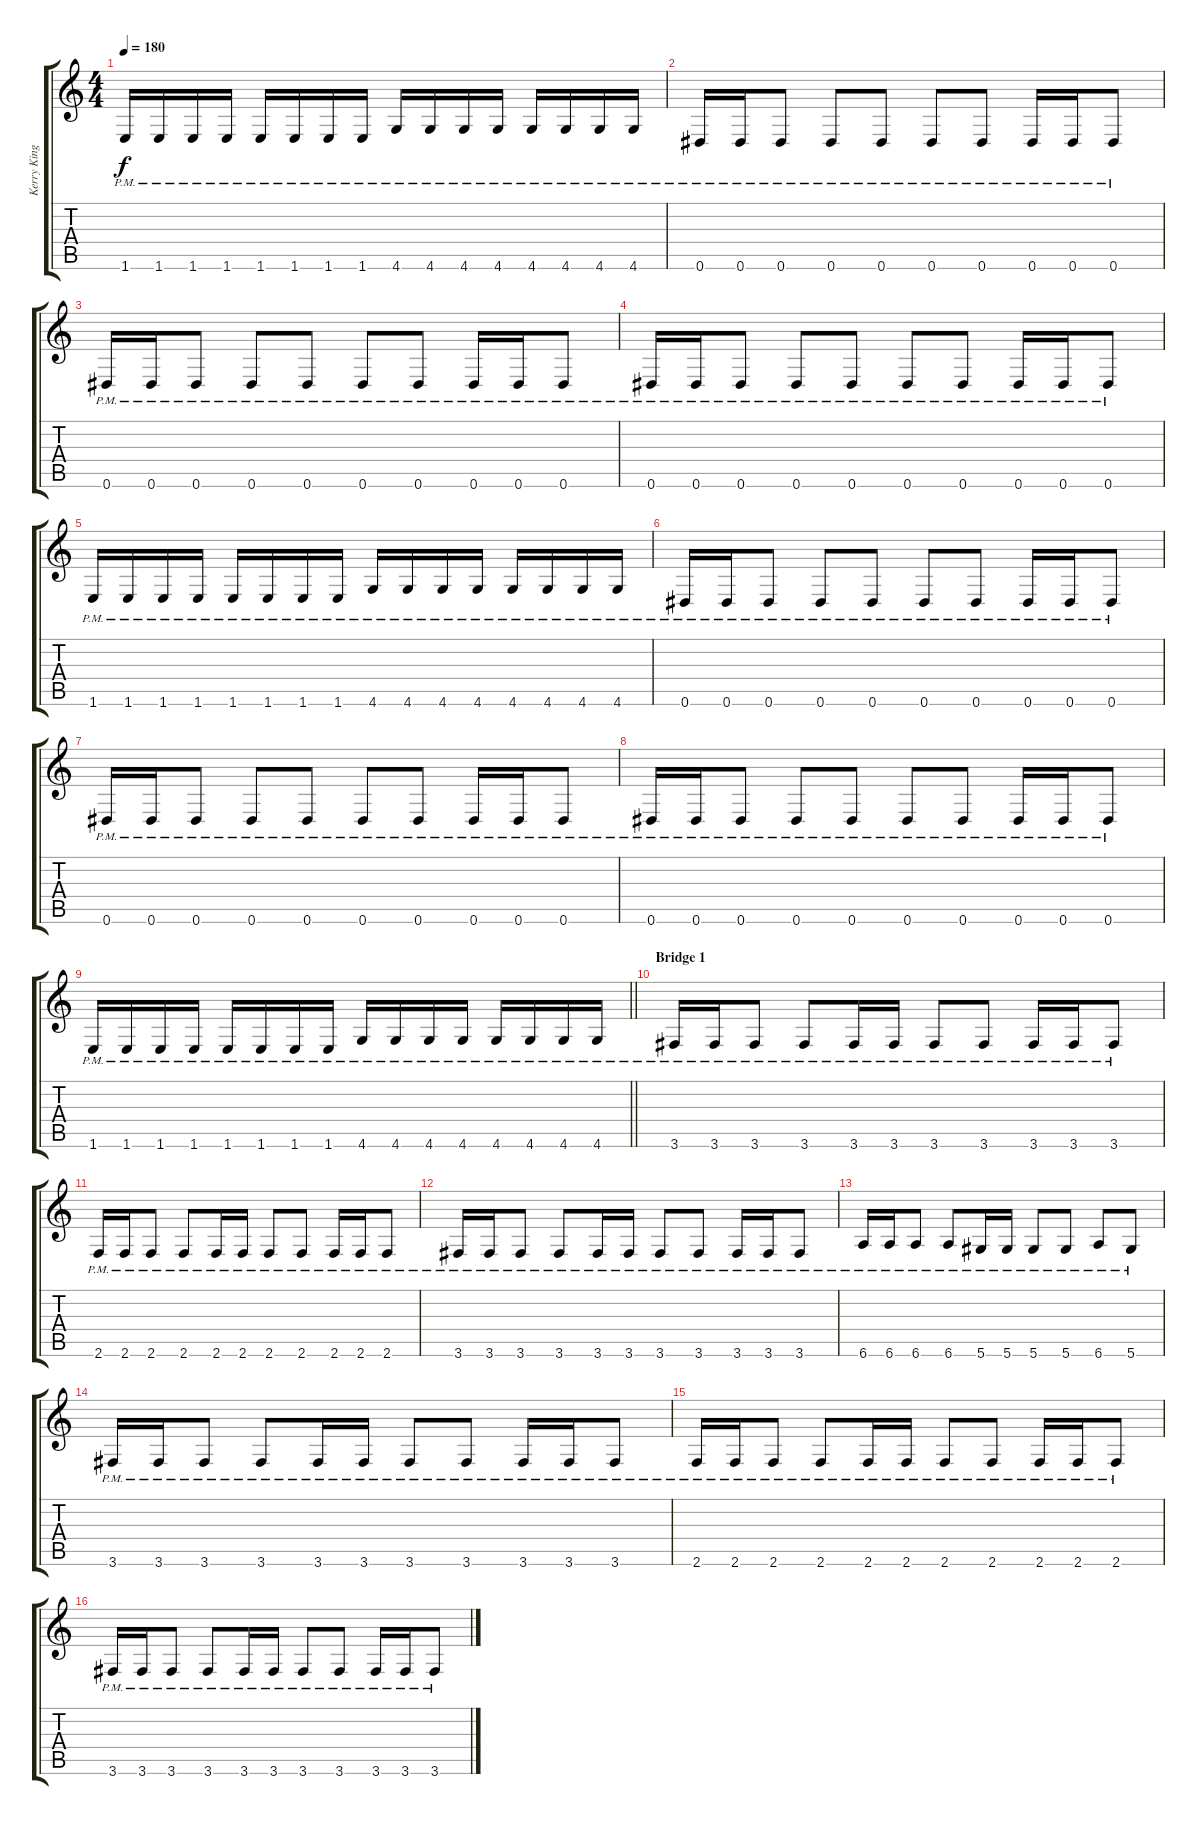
\track ("Kerry King" "Kerry King") {instrument distortionguitar}
\staff {score tabs}
\tuning (Eb4 Bb3 Gb3 Db3 Ab2 Eb2) {hide}
\ts (4 4)
\tempo 180
\clef g2
\ks c
1.6{pm}.16{dy f} 1.6{pm}.16 1.6{pm}.16 1.6{pm}.16 1.6{pm}.16 1.6{pm}.16 1.6{pm}.16 1.6{pm}.16 4.6{pm}.16 4.6{pm}.16 4.6{pm}.16 4.6{pm}.16 4.6{pm}.16 4.6{pm}.16 4.6{pm}.16 4.6{pm}.16 |
0.6{pm}.16 0.6{pm}.16 0.6{pm}.8 0.6{pm}.8 0.6{pm}.8 0.6{pm}.8 0.6{pm}.8 0.6{pm}.16 0.6{pm}.16 0.6{pm}.8 |
0.6{pm}.16 0.6{pm}.16 0.6{pm}.8 0.6{pm}.8 0.6{pm}.8 0.6{pm}.8 0.6{pm}.8 0.6{pm}.16 0.6{pm}.16 0.6{pm}.8 |
0.6{pm}.16 0.6{pm}.16 0.6{pm}.8 0.6{pm}.8 0.6{pm}.8 0.6{pm}.8 0.6{pm}.8 0.6{pm}.16 0.6{pm}.16 0.6{pm}.8 |
1.6{pm}.16 1.6{pm}.16 1.6{pm}.16 1.6{pm}.16 1.6{pm}.16 1.6{pm}.16 1.6{pm}.16 1.6{pm}.16 4.6{pm}.16 4.6{pm}.16 4.6{pm}.16 4.6{pm}.16 4.6{pm}.16 4.6{pm}.16 4.6{pm}.16 4.6{pm}.16 |
0.6{pm}.16 0.6{pm}.16 0.6{pm}.8 0.6{pm}.8 0.6{pm}.8 0.6{pm}.8 0.6{pm}.8 0.6{pm}.16 0.6{pm}.16 0.6{pm}.8 |
0.6{pm}.16 0.6{pm}.16 0.6{pm}.8 0.6{pm}.8 0.6{pm}.8 0.6{pm}.8 0.6{pm}.8 0.6{pm}.16 0.6{pm}.16 0.6{pm}.8 |
0.6{pm}.16 0.6{pm}.16 0.6{pm}.8 0.6{pm}.8 0.6{pm}.8 0.6{pm}.8 0.6{pm}.8 0.6{pm}.16 0.6{pm}.16 0.6{pm}.8 |
\barLineRight lightlight
1.6{pm}.16 1.6{pm}.16 1.6{pm}.16 1.6{pm}.16 1.6{pm}.16 1.6{pm}.16 1.6{pm}.16 1.6{pm}.16 4.6{pm}.16 4.6{pm}.16 4.6{pm}.16 4.6{pm}.16 4.6{pm}.16 4.6{pm}.16 4.6{pm}.16 4.6{pm}.16 |
\section ("" "Bridge 1")
3.6{pm}.16 3.6{pm}.16 3.6{pm}.8 3.6{pm}.8 3.6{pm}.16 3.6{pm}.16 3.6{pm}.8 3.6{pm}.8 3.6{pm}.16 3.6{pm}.16 3.6{pm}.8 |
2.6{pm}.16 2.6{pm}.16 2.6{pm}.8 2.6{pm}.8 2.6{pm}.16 2.6{pm}.16 2.6{pm}.8 2.6{pm}.8 2.6{pm}.16 2.6{pm}.16 2.6{pm}.8 |
3.6{pm}.16 3.6{pm}.16 3.6{pm}.8 3.6{pm}.8 3.6{pm}.16 3.6{pm}.16 3.6{pm}.8 3.6{pm}.8 3.6{pm}.16 3.6{pm}.16 3.6{pm}.8 |
6.6{pm}.16 6.6{pm}.16 6.6{pm}.8 6.6{pm}.8 5.6{pm}.16 5.6{pm}.16 5.6{pm}.8 5.6{pm}.8 6.6{pm}.8 5.6{pm}.8 |
3.6{pm}.16 3.6{pm}.16 3.6{pm}.8 3.6{pm}.8 3.6{pm}.16 3.6{pm}.16 3.6{pm}.8 3.6{pm}.8 3.6{pm}.16 3.6{pm}.16 3.6{pm}.8 |
2.6{pm}.16 2.6{pm}.16 2.6{pm}.8 2.6{pm}.8 2.6{pm}.16 2.6{pm}.16 2.6{pm}.8 2.6{pm}.8 2.6{pm}.16 2.6{pm}.16 2.6{pm}.8 |
3.6{pm}.16 3.6{pm}.16 3.6{pm}.8 3.6{pm}.8 3.6{pm}.16 3.6{pm}.16 3.6{pm}.8 3.6{pm}.8 3.6{pm}.16 3.6{pm}.16 3.6{pm}.8
